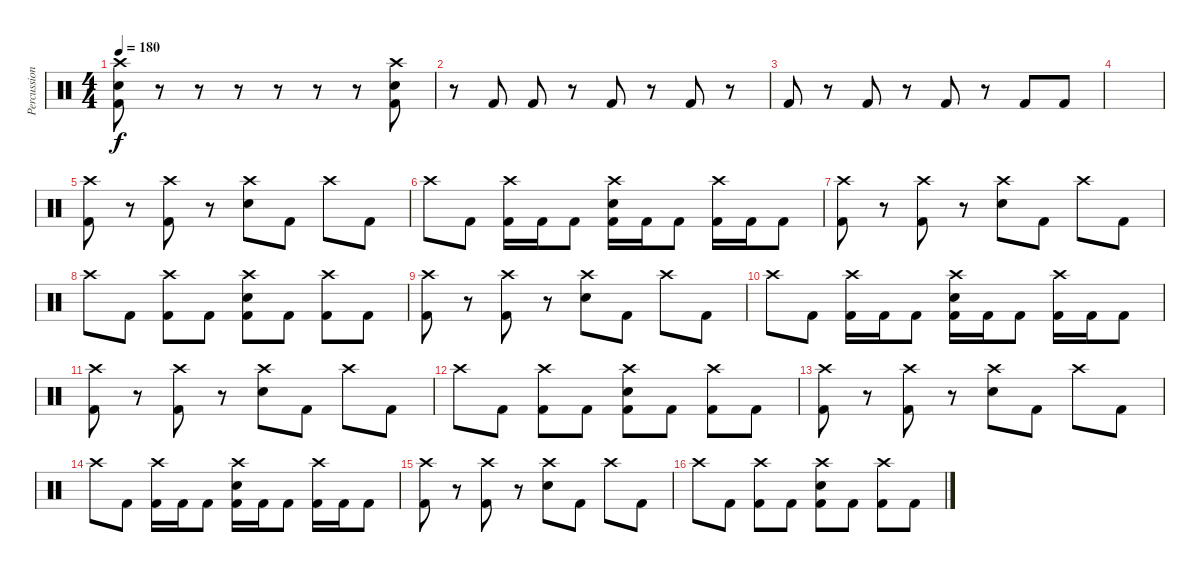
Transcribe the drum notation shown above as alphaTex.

\track ("Percussion" "Percussion") {instrument percussion}
\staff {score}
\articulation defaults
\ts (4 4)
\tempo 180
\clef neutral
\ks c
("Crash high (hit)" "Electric Snare (hit)" "Kick (hit) 2").8{dy f} r.8 r.8 r.8 r.8 r.8 r.8 ("Crash high (hit)" "Electric Snare (hit)" "Kick (hit) 2").8 |
r.8 "Kick (hit) 2".8 "Kick (hit) 2".8 r.8 "Kick (hit) 2".8 r.8 "Kick (hit) 2".8 r.8 |
"Kick (hit) 2".8 r.8 "Kick (hit) 2".8 r.8 "Kick (hit) 2".8 r.8 "Kick (hit) 2".8 "Kick (hit) 2".8 |
|
("Crash high (hit)" "Kick (hit) 2").8 r.8 ("Crash high (hit)" "Kick (hit) 2").8 r.8 ("Crash high (hit)" "Electric Snare (hit)").8 "Kick (hit) 2".8 "Crash high (hit)".8 "Kick (hit) 2".8 |
"Crash high (hit)".8 "Kick (hit) 2".8 ("Crash high (hit)" "Kick (hit) 2").16 "Kick (hit) 2".16 "Kick (hit) 2".8 ("Crash high (hit)" "Electric Snare (hit)" "Kick (hit) 2").16 "Kick (hit) 2".16 "Kick (hit) 2".8 ("Crash high (hit)" "Kick (hit) 2").16 "Kick (hit) 2".16 "Kick (hit) 2".8 |
("Crash high (hit)" "Kick (hit) 2").8 r.8 ("Crash high (hit)" "Kick (hit) 2").8 r.8 ("Crash high (hit)" "Electric Snare (hit)").8 "Kick (hit) 2".8 "Crash high (hit)".8 "Kick (hit) 2".8 |
"Crash high (hit)".8 "Kick (hit) 2".8 ("Crash high (hit)" "Kick (hit) 2").8 "Kick (hit) 2".8 ("Crash high (hit)" "Electric Snare (hit)" "Kick (hit) 2").8 "Kick (hit) 2".8 ("Crash high (hit)" "Kick (hit) 2").8 "Kick (hit) 2".8 |
("Crash high (hit)" "Kick (hit) 2").8 r.8 ("Crash high (hit)" "Kick (hit) 2").8 r.8 ("Crash high (hit)" "Electric Snare (hit)").8 "Kick (hit) 2".8 "Crash high (hit)".8 "Kick (hit) 2".8 |
"Crash high (hit)".8 "Kick (hit) 2".8 ("Crash high (hit)" "Kick (hit) 2").16 "Kick (hit) 2".16 "Kick (hit) 2".8 ("Crash high (hit)" "Electric Snare (hit)" "Kick (hit) 2").16 "Kick (hit) 2".16 "Kick (hit) 2".8 ("Crash high (hit)" "Kick (hit) 2").16 "Kick (hit) 2".16 "Kick (hit) 2".8 |
("Crash high (hit)" "Kick (hit) 2").8 r.8 ("Crash high (hit)" "Kick (hit) 2").8 r.8 ("Crash high (hit)" "Electric Snare (hit)").8 "Kick (hit) 2".8 "Crash high (hit)".8 "Kick (hit) 2".8 |
"Crash high (hit)".8 "Kick (hit) 2".8 ("Crash high (hit)" "Kick (hit) 2").8 "Kick (hit) 2".8 ("Crash high (hit)" "Electric Snare (hit)" "Kick (hit) 2").8 "Kick (hit) 2".8 ("Crash high (hit)" "Kick (hit) 2").8 "Kick (hit) 2".8 |
("Crash high (hit)" "Kick (hit) 2").8 r.8 ("Crash high (hit)" "Kick (hit) 2").8 r.8 ("Crash high (hit)" "Electric Snare (hit)").8 "Kick (hit) 2".8 "Crash high (hit)".8 "Kick (hit) 2".8 |
"Crash high (hit)".8 "Kick (hit) 2".8 ("Crash high (hit)" "Kick (hit) 2").16 "Kick (hit) 2".16 "Kick (hit) 2".8 ("Crash high (hit)" "Electric Snare (hit)" "Kick (hit) 2").16 "Kick (hit) 2".16 "Kick (hit) 2".8 ("Crash high (hit)" "Kick (hit) 2").16 "Kick (hit) 2".16 "Kick (hit) 2".8 |
("Crash high (hit)" "Kick (hit) 2").8 r.8 ("Crash high (hit)" "Kick (hit) 2").8 r.8 ("Crash high (hit)" "Electric Snare (hit)").8 "Kick (hit) 2".8 "Crash high (hit)".8 "Kick (hit) 2".8 |
"Crash high (hit)".8 "Kick (hit) 2".8 ("Crash high (hit)" "Kick (hit) 2").8 "Kick (hit) 2".8 ("Crash high (hit)" "Electric Snare (hit)" "Kick (hit) 2").8 "Kick (hit) 2".8 ("Crash high (hit)" "Kick (hit) 2").8 "Kick (hit) 2".8
